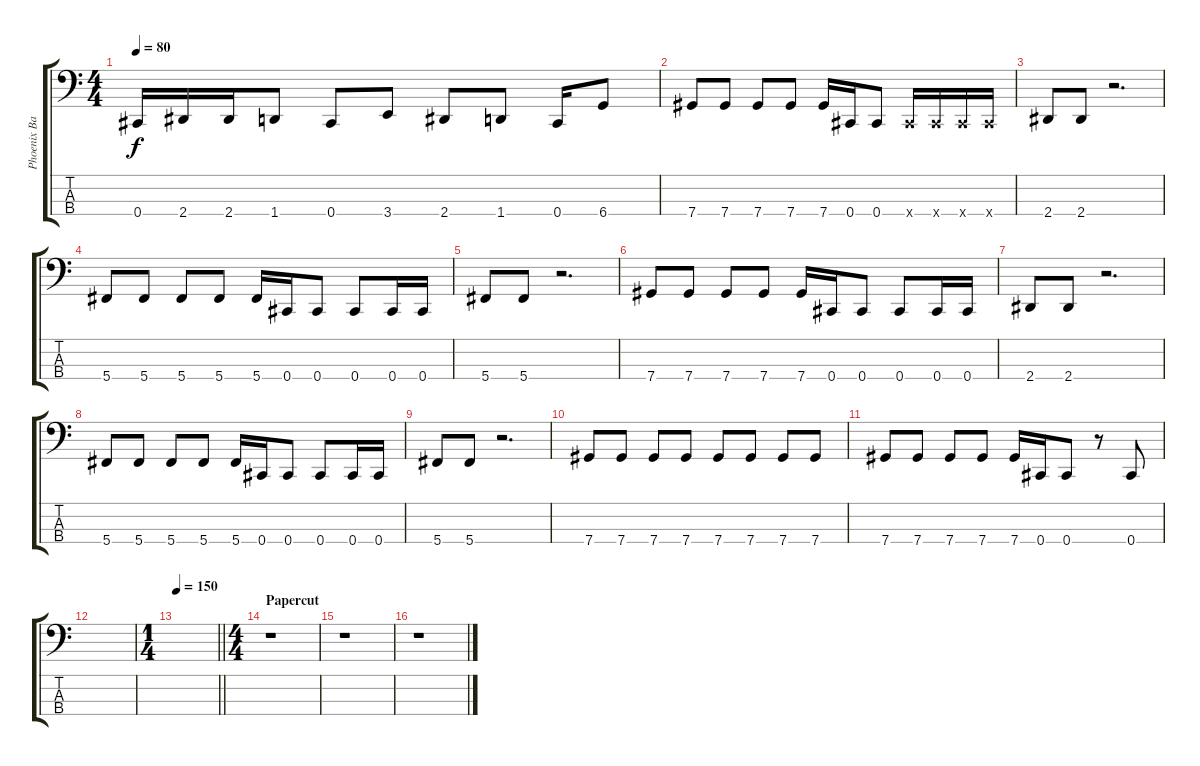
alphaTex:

\track ("Phoenix Bass3" "Phoenix Ba") {instrument electricbasspick}
\staff {score tabs}
\tuning (Gb2 Db2 Ab1 Db1) {hide}
\ts (4 4)
\tempo 80
\clef f4
\ks c
0.4.16{dy f} 2.4.16 2.4.16 1.4.8 0.4.8 3.4.8 2.4.8 1.4.8 0.4.16 6.4.8 |
7.4.8 7.4.8 7.4.8 7.4.8 7.4.16 0.4.16 0.4.8 0.4{x}.16 0.4{x}.16 0.4{x}.16 0.4{x}.16 |
2.4.8 2.4.8 r.2{d} |
5.4.8 5.4.8 5.4.8 5.4.8 5.4.16 0.4.16 0.4.8 0.4.8 0.4.16 0.4.16 |
5.4.8 5.4.8 r.2{d} |
7.4.8 7.4.8 7.4.8 7.4.8 7.4.16 0.4.16 0.4.8 0.4.8 0.4.16 0.4.16 |
2.4.8 2.4.8 r.2{d} |
5.4.8 5.4.8 5.4.8 5.4.8 5.4.16 0.4.16 0.4.8 0.4.8 0.4.16 0.4.16 |
5.4.8 5.4.8 r.2{d} |
7.4.8 7.4.8 7.4.8 7.4.8 7.4.8 7.4.8 7.4.8 7.4.8 |
7.4.8 7.4.8 7.4.8 7.4.8 7.4.16 0.4.16 0.4.8 r.8 0.4.8 |
|
\ts (1 4)
\tempo 150
\barLineRight lightlight
|
\ts (4 4)
\section ("" "Papercut")
r.1 |
r.1 |
r.1
